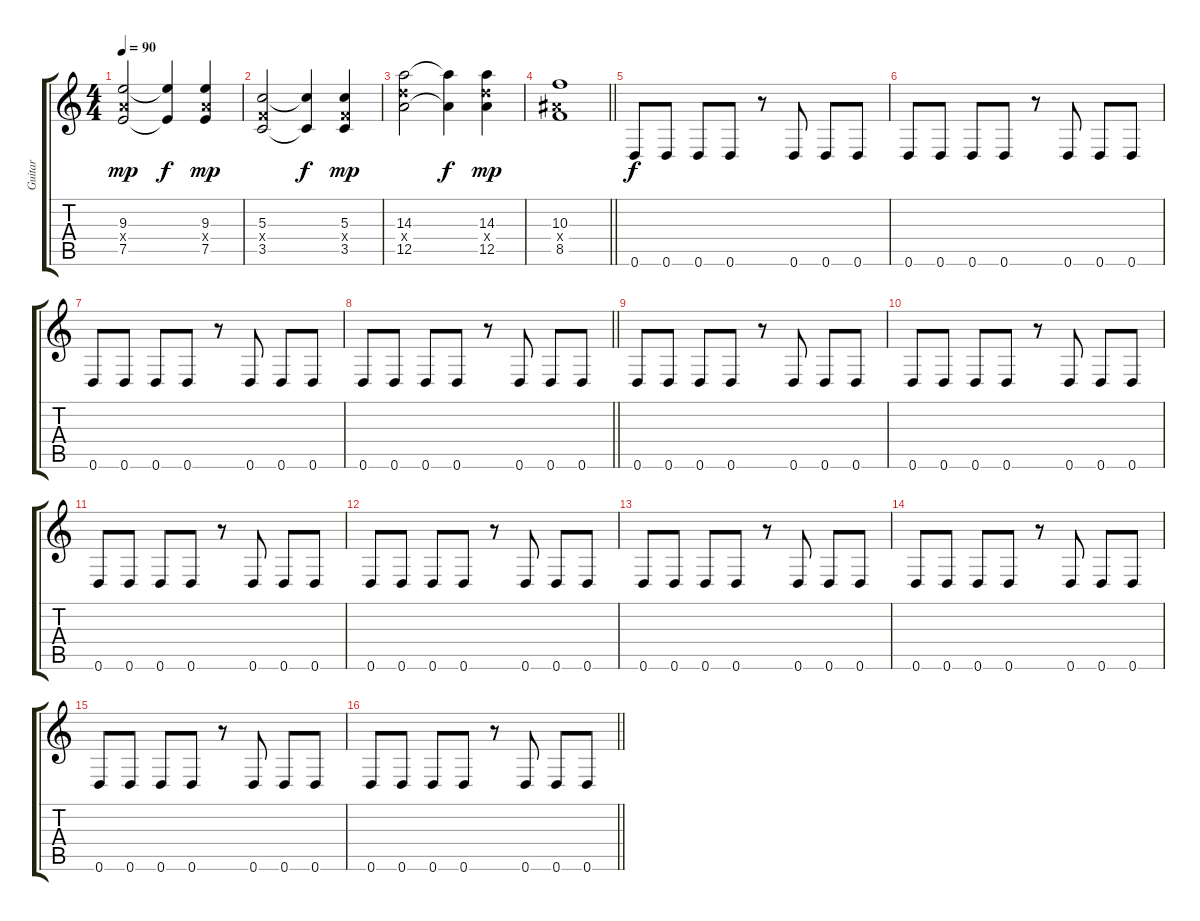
\track ("Guitar" "Guitar") {instrument overdrivenguitar}
\staff {score tabs}
\tuning (E4 B3 G3 D3 A2 D2) {hide}
\ts (4 4)
\tempo 90
\clef g2
\ks c
(9.3 7.4{x} 7.5).2{dy mp} (9.3{t} 7.5{t}).4{dy f} (9.3 7.4{x} 7.5).4{dy mp} |
(5.3 3.4{x} 3.5).2 (5.3{t} 3.5{t}).4{dy f} (5.3 3.4{x} 3.5).4{dy mp} |
(14.3 12.4{x} 12.5).2 (14.3{t} 12.5{t}).4{dy f} (14.3 12.4{x} 12.5).4{dy mp} |
\barLineRight lightlight
(10.3 8.4{x} 8.5).1 |
\section ("" "")
0.6.8{dy f} 0.6.8 0.6.8 0.6.8 r.8 0.6.8 0.6.8 0.6.8 |
0.6.8 0.6.8 0.6.8 0.6.8 r.8 0.6.8 0.6.8 0.6.8 |
0.6.8 0.6.8 0.6.8 0.6.8 r.8 0.6.8 0.6.8 0.6.8 |
\barLineRight lightlight
0.6.8 0.6.8 0.6.8 0.6.8 r.8 0.6.8 0.6.8 0.6.8 |
\section ("" "")
0.6.8 0.6.8 0.6.8 0.6.8 r.8 0.6.8 0.6.8 0.6.8 |
0.6.8 0.6.8 0.6.8 0.6.8 r.8 0.6.8 0.6.8 0.6.8 |
0.6.8 0.6.8 0.6.8 0.6.8 r.8 0.6.8 0.6.8 0.6.8 |
0.6.8 0.6.8 0.6.8 0.6.8 r.8 0.6.8 0.6.8 0.6.8 |
0.6.8 0.6.8 0.6.8 0.6.8 r.8 0.6.8 0.6.8 0.6.8 |
0.6.8 0.6.8 0.6.8 0.6.8 r.8 0.6.8 0.6.8 0.6.8 |
0.6.8 0.6.8 0.6.8 0.6.8 r.8 0.6.8 0.6.8 0.6.8 |
\barLineRight lightlight
0.6.8 0.6.8 0.6.8 0.6.8 r.8 0.6.8 0.6.8 0.6.8
